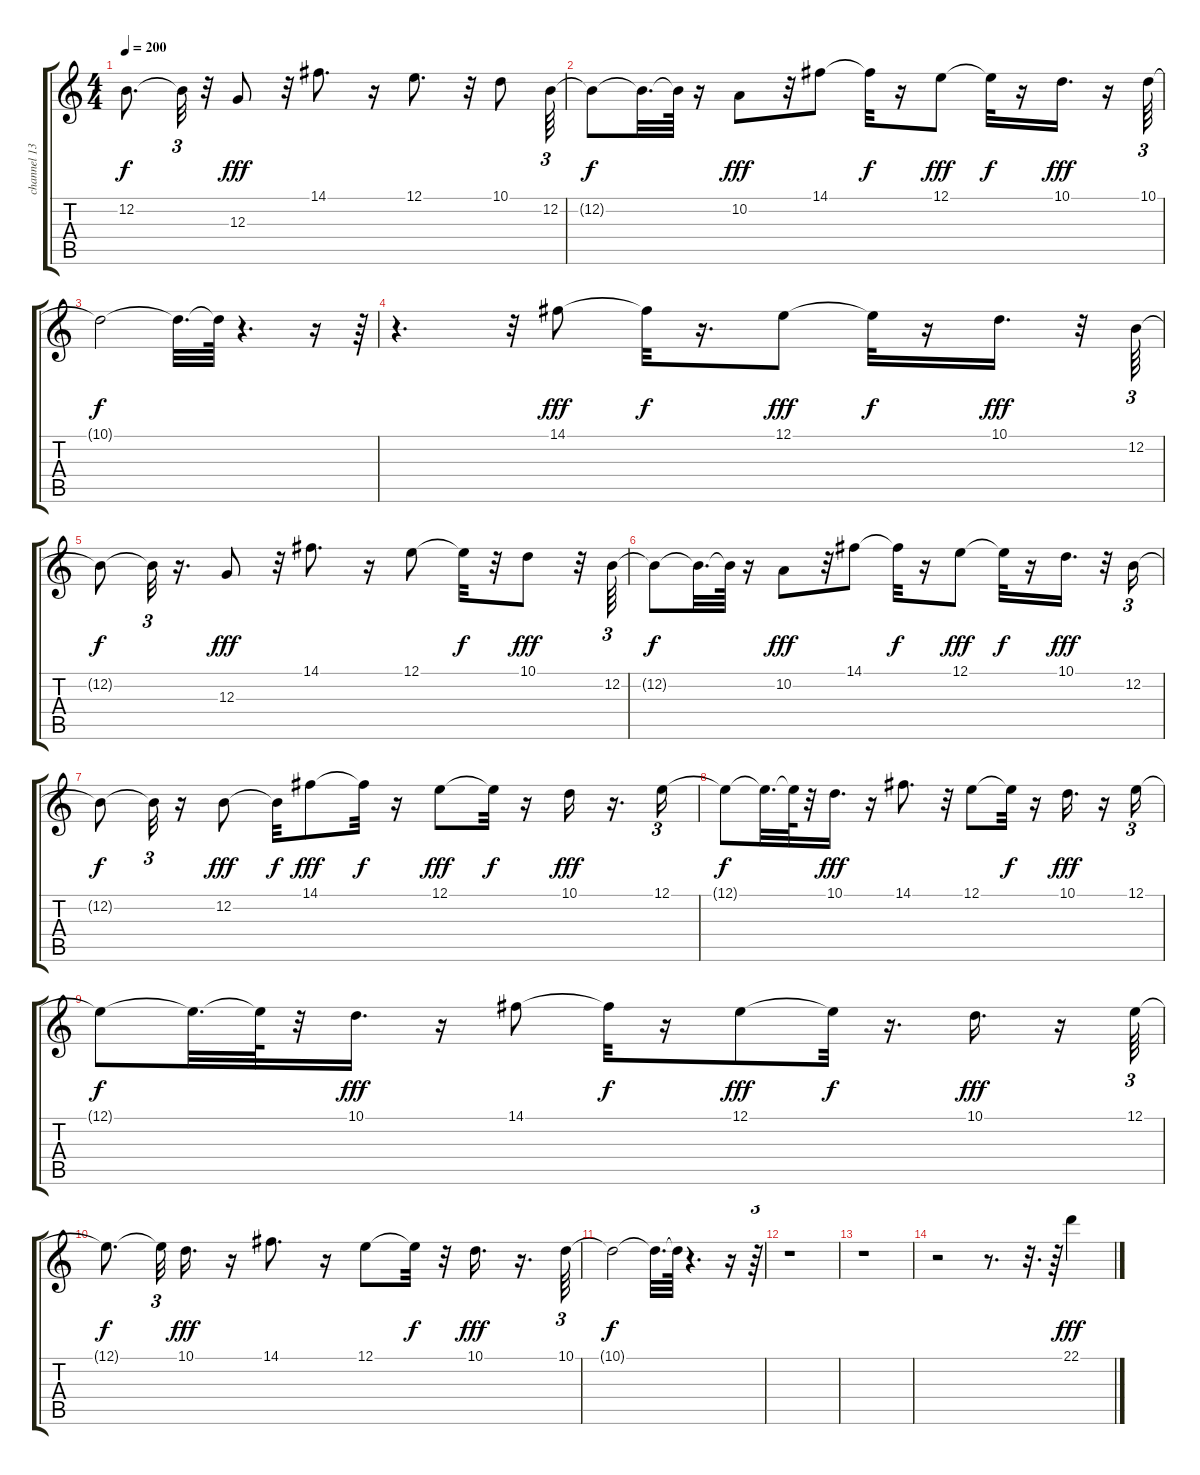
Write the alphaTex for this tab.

\track ("channel 13          " "channel 13") {instrument piccolo}
\staff {score tabs}
\tuning (E4 B3 G3 D3 A2 E2) {hide}
\ts (4 4)
\tempo 200
\clef g2
\ks c
12.2{t}.8{d dy f} 12.2{t}.32{tu (3 2)} r.32 12.3.8{dy fff} r.32 14.1.8{d} r.16 12.1.8{d} r.32 10.1.8 12.2.64{tu (3 2)} |
12.2{t}.8{dy f} 12.2{t}.32{d} 12.2{t}.64 r.16 10.2.8{dy fff} r.32 14.1.8 14.1{t}.32{dy f} r.16 12.1.8{dy fff} 12.1{t}.32{dy f} r.16 10.1.16{d dy fff} r.16 10.1.64{tu (3 2)} |
10.1{t}.2{dy f} 10.1{t}.32{d} 10.1{t}.64 r.4{d} r.16 r.64{tu (3 2)} |
r.4{d} r.32{tu (3 2)} 14.1.8{dy fff} 14.1{t}.32{dy f} r.16{d} 12.1.8{dy fff} 12.1{t}.32{dy f} r.16 10.1.16{d dy fff} r.32 12.2.64{tu (3 2)} |
12.2{t}.8{dy f} 12.2{t}.32{tu (3 2)} r.16{d} 12.3.8{dy fff} r.32 14.1.8{d} r.16 12.1.8 12.1{t}.32{dy f} r.32 10.1.8{dy fff} r.32 12.2.64{tu (3 2)} |
12.2{t}.8{dy f} 12.2{t}.32{d} 12.2{t}.64 r.16 10.2.8{dy fff} r.32 14.1.8 14.1{t}.32{dy f} r.16 12.1.8{dy fff} 12.1{t}.32{dy f} r.16 10.1.16{d dy fff} r.32 12.2.16{tu (3 2)} |
12.2{t}.8{dy f} 12.2{t}.32{tu (3 2)} r.16 12.2.8{dy fff} 12.2{t}.32{dy f} 14.1.8{dy fff} 14.1{t}.32{dy f} r.16 12.1.8{dy fff} 12.1{t}.32{dy f} r.16 10.1.16{dy fff} r.16{d} 12.1.16{tu (3 2)} |
12.1{t}.8{dy f} 12.1{t}.32{d} 12.1{t}.64 r.32 10.1.16{d dy fff} r.16 14.1.8{d} r.32 12.1.8 12.1{t}.32{dy f} r.16 10.1.16{d dy fff} r.16 12.1.16{tu (3 2)} |
12.1{t}.8{dy f} 12.1{t}.32{d} 12.1{t}.64 r.32 10.1.16{d dy fff} r.16 14.1.8 14.1{t}.32{dy f} r.16 12.1.8{dy fff} 12.1{t}.32{dy f} r.16{d} 10.1.16{d dy fff} r.16 12.1.64{tu (3 2)} |
12.1{t}.8{d dy f} 12.1{t}.32{tu (3 2)} 10.1.16{d dy fff} r.16 14.1.8{d} r.16 12.1.8 12.1{t}.32{dy f} r.32 10.1.16{d dy fff} r.16{d} 10.1.64{tu (3 2)} |
10.1{t}.2{dy f} 10.1{t}.32{d} 10.1{t}.64 r.4{d} r.16 r.64{tu (3 2)} |
r.1 |
r.1 |
r.2 r.8{d} r.32{d} r.64 22.1.4{dy fff}
